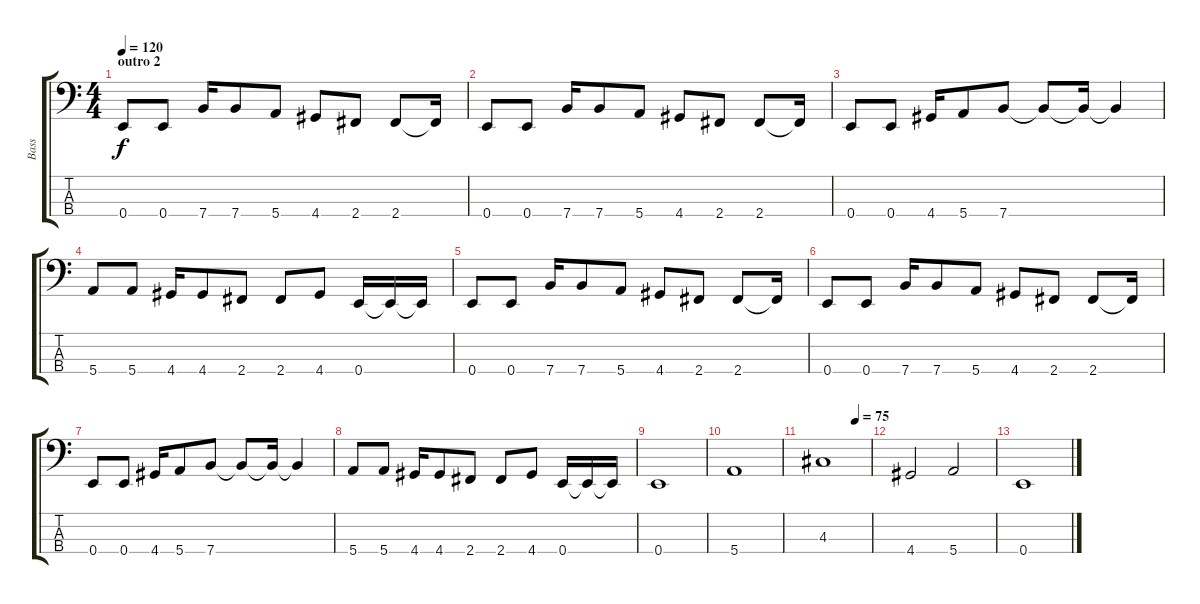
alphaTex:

\track ("Bass" "Bass") {instrument electricbasspick}
\staff {score tabs}
\tuning (G2 D2 A1 E1) {hide}
\ts (4 4)
\section ("" "outro 2")
\tempo 120
\clef f4
\ks c
0.4.8{dy f volume 14} 0.4.8 7.4.16 7.4.8 5.4.8 4.4.8 2.4.8 2.4.8 2.4{t}.16 |
0.4.8 0.4.8 7.4.16 7.4.8 5.4.8 4.4.8 2.4.8 2.4.8 2.4{t}.16 |
0.4.8 0.4.8 4.4.16 5.4.8 7.4.8 7.4{t}.8 7.4{t}.16 7.4{t}.4 |
5.4.8 5.4.8 4.4.16 4.4.8 2.4.8 2.4.8 4.4.8 0.4.16 0.4{t}.16 0.4{t}.16 |
0.4.8{volume 14} 0.4.8 7.4.16 7.4.8 5.4.8 4.4.8 2.4.8 2.4.8 2.4{t}.16 |
0.4.8 0.4.8 7.4.16 7.4.8 5.4.8 4.4.8 2.4.8 2.4.8 2.4{t}.16 |
0.4.8 0.4.8 4.4.16 5.4.8 7.4.8 7.4{t}.8 7.4{t}.16 7.4{t}.4 |
5.4.8 5.4.8 4.4.16 4.4.8 2.4.8 2.4.8 4.4.8 0.4.16 0.4{t}.16 0.4{t}.16 |
0.4.1 |
5.4.1 |
\tempo (75 0.6875)
4.3.1 |
4.4.2 5.4.2 |
0.4.1
